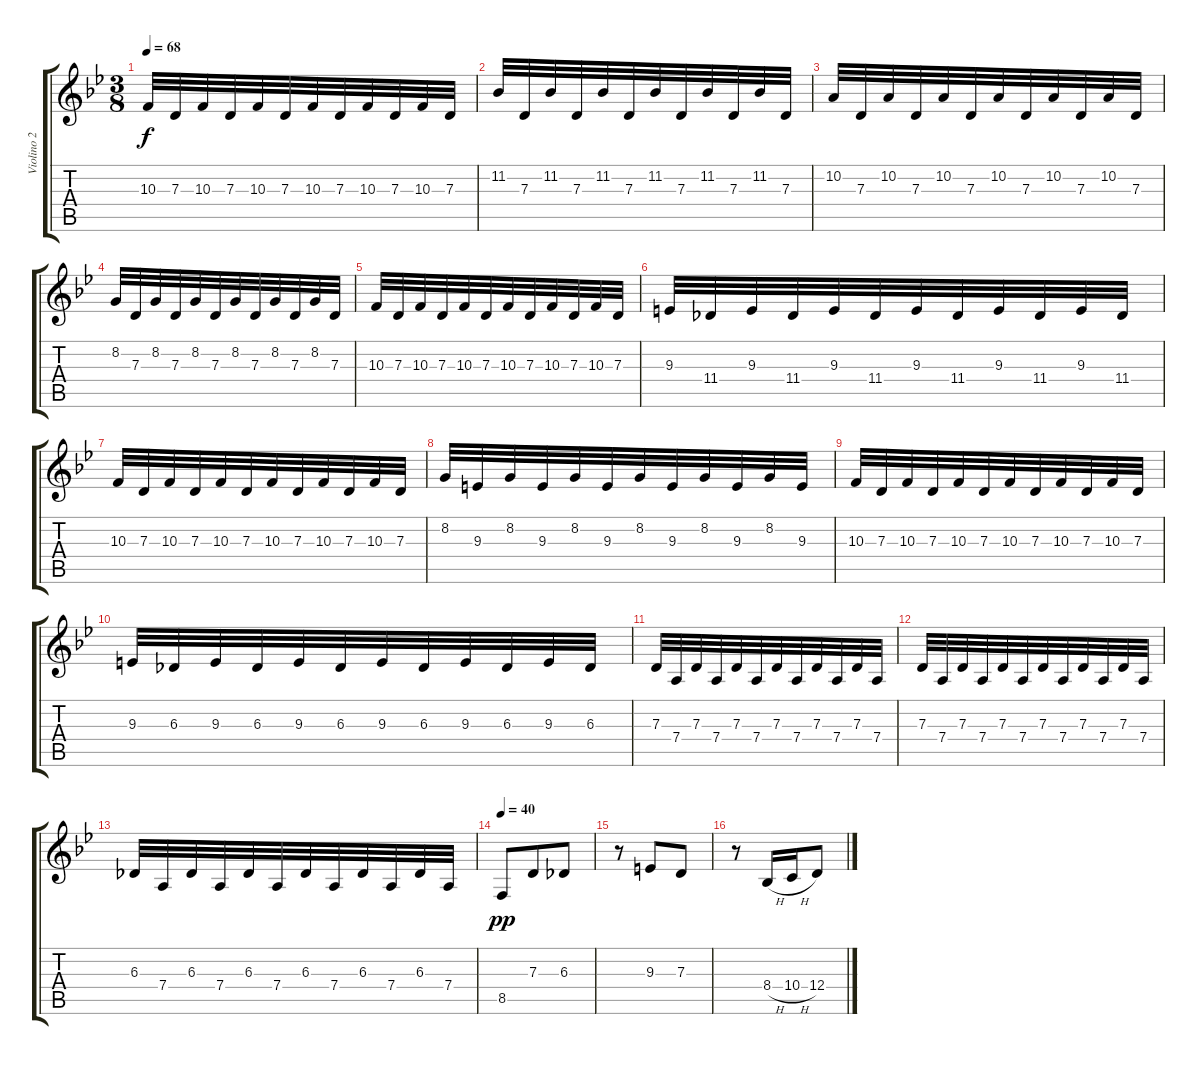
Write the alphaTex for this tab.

\track ("Violino 2" "Violino 2") {instrument violin}
\staff {score tabs}
\tuning (E4 B3 G3 D3 A2 E2) {hide}
\ts (3 8)
\tempo 68
\clef g2
\ks bb
10.3.32{dy f} 7.3.32 10.3.32 7.3.32 10.3.32 7.3.32 10.3.32 7.3.32 10.3.32 7.3.32 10.3.32 7.3.32 |
11.2.32 7.3.32 11.2.32 7.3.32 11.2.32 7.3.32 11.2.32 7.3.32 11.2.32 7.3.32 11.2.32 7.3.32 |
10.2.32 7.3.32 10.2.32 7.3.32 10.2.32 7.3.32 10.2.32 7.3.32 10.2.32 7.3.32 10.2.32 7.3.32 |
8.2.32 7.3.32 8.2.32 7.3.32 8.2.32 7.3.32 8.2.32 7.3.32 8.2.32 7.3.32 8.2.32 7.3.32 |
10.3.32 7.3.32 10.3.32 7.3.32 10.3.32 7.3.32 10.3.32 7.3.32 10.3.32 7.3.32 10.3.32 7.3.32 |
9.3.32 11.4.32 9.3.32 11.4.32 9.3.32 11.4.32 9.3.32 11.4.32 9.3.32 11.4.32 9.3.32 11.4.32 |
10.3.32 7.3.32 10.3.32 7.3.32 10.3.32 7.3.32 10.3.32 7.3.32 10.3.32 7.3.32 10.3.32 7.3.32 |
8.2.32 9.3.32 8.2.32 9.3.32 8.2.32 9.3.32 8.2.32 9.3.32 8.2.32 9.3.32 8.2.32 9.3.32 |
10.3.32 7.3.32 10.3.32 7.3.32 10.3.32 7.3.32 10.3.32 7.3.32 10.3.32 7.3.32 10.3.32 7.3.32 |
9.3.32 6.3.32 9.3.32 6.3.32 9.3.32 6.3.32 9.3.32 6.3.32 9.3.32 6.3.32 9.3.32 6.3.32 |
7.3.32 7.4.32 7.3.32 7.4.32 7.3.32 7.4.32 7.3.32 7.4.32 7.3.32 7.4.32 7.3.32 7.4.32 |
7.3.32 7.4.32 7.3.32 7.4.32 7.3.32 7.4.32 7.3.32 7.4.32 7.3.32 7.4.32 7.3.32 7.4.32 |
6.3.32 7.4.32 6.3.32 7.4.32 6.3.32 7.4.32 6.3.32 7.4.32 6.3.32 7.4.32 6.3.32 7.4.32 |
\tempo 40
8.5.8{dy pp} 7.3.8 6.3.8 |
r.8 9.3.8 7.3.8 |
r.8 8.4{h}.16 10.4{h}.16 12.4.8
